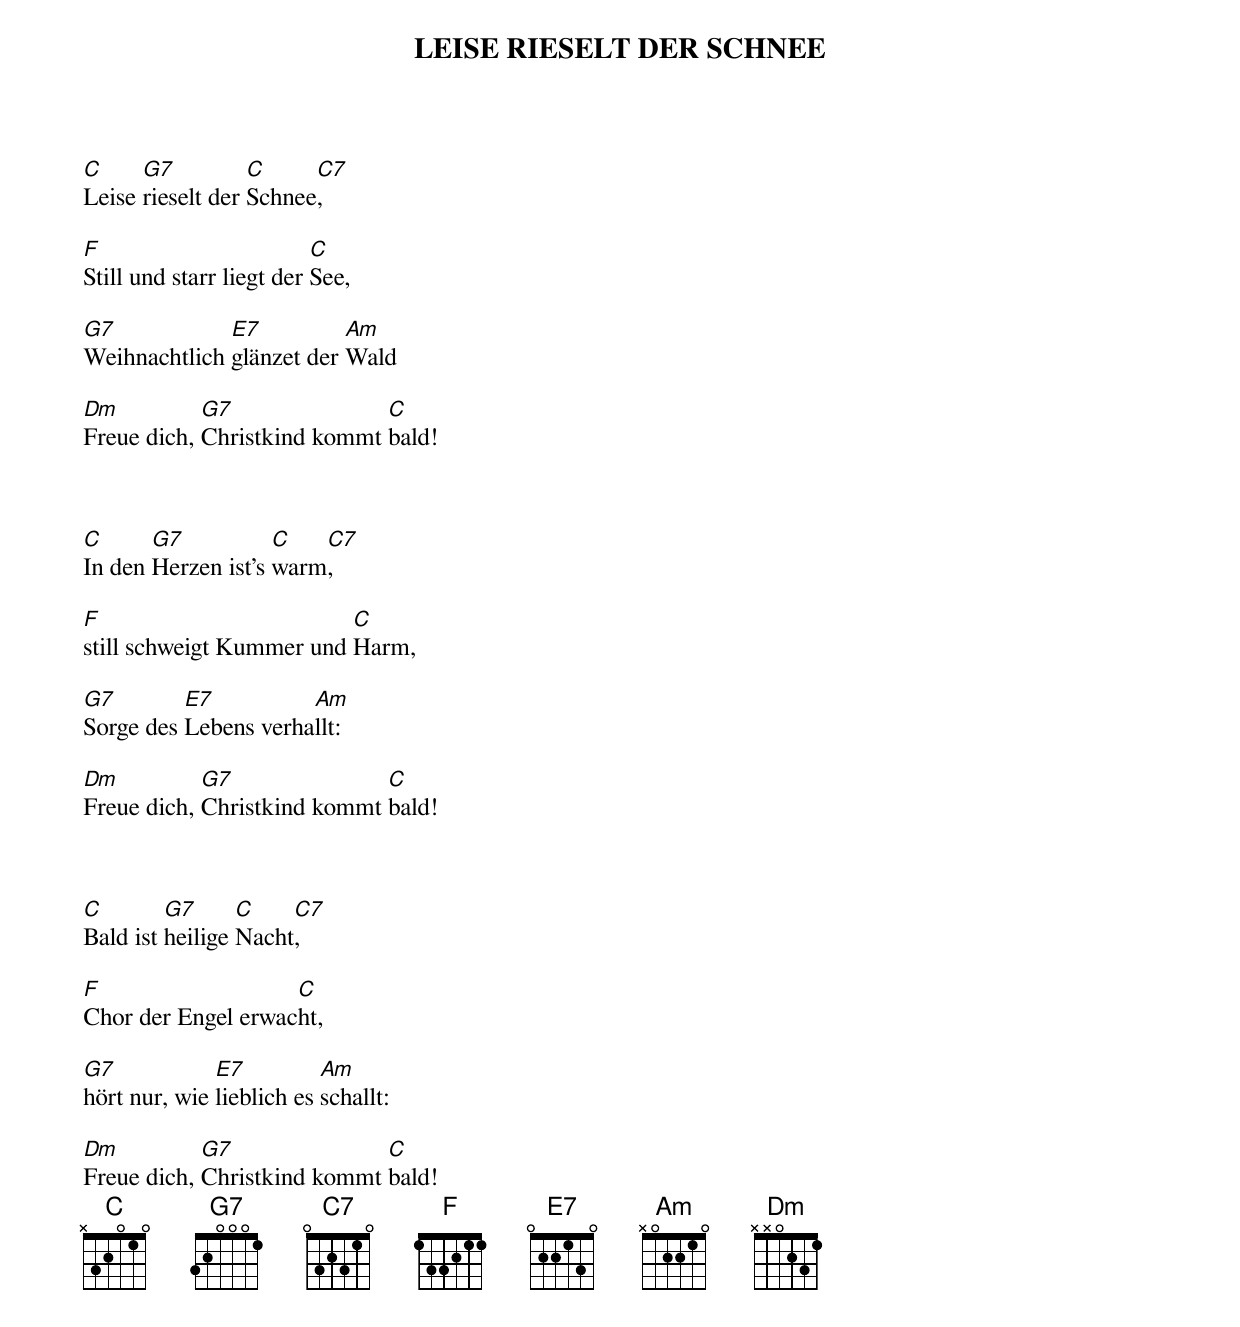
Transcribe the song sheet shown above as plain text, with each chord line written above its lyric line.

LEISE RIESELT DER SCHNEE


C     G7          C     C7
Leise rieselt der Schnee,

F                         C
Still und starr liegt der See,

G7            E7          Am
Weihnachtlich glänzet der Wald

Dm          G7               C
Freue dich, Christkind kommt bald!



C      G7           C   C7
In den Herzen ist's warm,

F                         C
still schweigt Kummer und Harm,

G7        E7          Am
Sorge des Lebens verhallt:

Dm          G7               C
Freue dich, Christkind kommt bald!



C        G7      C    C7
Bald ist heilige Nacht,

F                   C
Chor der Engel erwacht,

G7            E7          Am
hört nur, wie lieblich es schallt:

Dm          G7               C
Freue dich, Christkind kommt bald!
